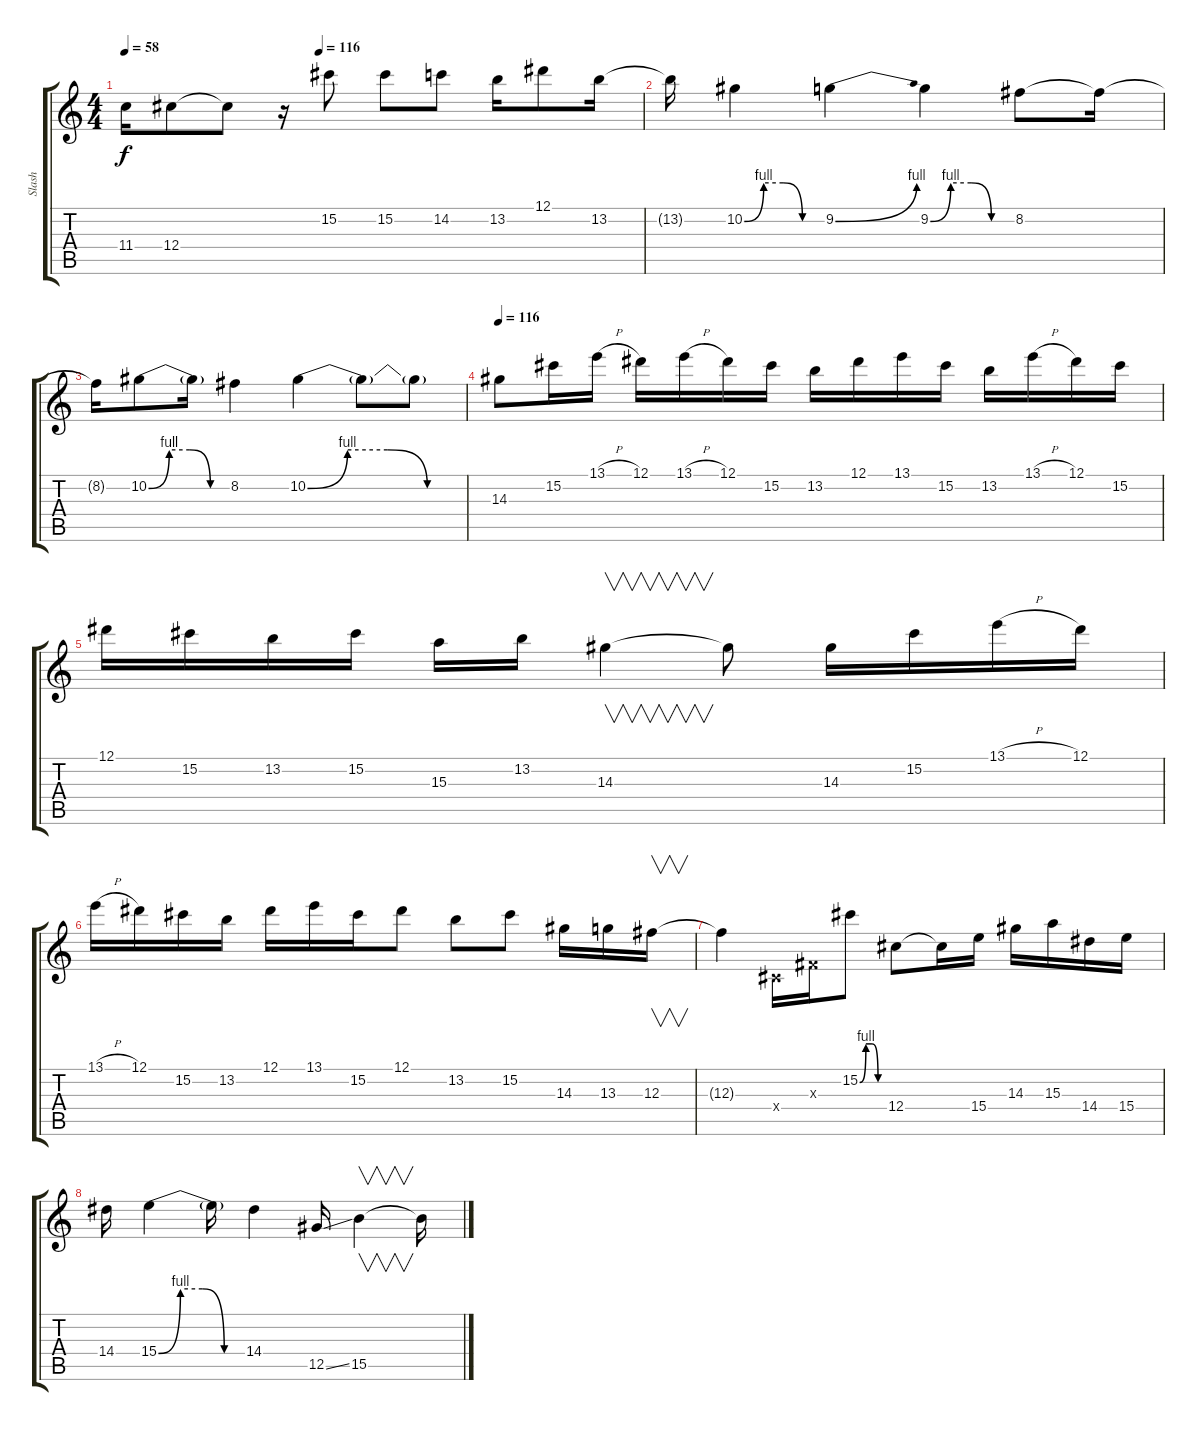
\track ("Slash" "Slash") {instrument overdrivenguitar}
\staff {score tabs}
\tuning (Eb4 Bb3 Gb3 Db3 Ab2 Eb2) {hide}
\ts (4 4)
\tempo 58
\tempo (116 0.375)
\clef g2
\ks c
11.4{t}.16{dy f} 12.4.8 12.4{t}.8 r.16 15.2.8 15.2.8 14.2.8 13.2.16 12.1.8 13.2.16 |
13.2{t}.16 10.2{be (custom 0 0 15 4 30 4 45 0 60 0)}.4 9.2{be (bend 0 0 60 4)}.4 9.2{be (custom 0 0 15 4 30 4 45 0 60 0)}.4 8.2.8 8.2{t}.16 |
8.2{t}.16 10.2{be (custom 0 0 15 4 30 4 45 0 60 0)}.8 10.2{t}.16 8.2.4 10.2{be (custom 0 0 15 4 30 4 45 0 60 0)}.4 10.2{t}.8 10.2{t}.8 |
\tempo 116
14.3.8 15.2.16 13.1{h}.16 12.1.16 13.1{h}.16 12.1.16 15.2.16 13.2.16 12.1.16 13.1.16 15.2.16 13.2.16 13.1{h}.16 12.1.16 15.2.16 |
12.1.16 15.2.16 13.2.16 15.2.16 15.3.16 13.2.16 14.3.4{v} 14.3{t}.8 14.3.16 15.2.16 13.1{h}.16 12.1.16 |
13.1{h}.16 12.1.16 15.2.16 13.2.16 12.1.16 13.1.16 15.2.16 12.1.8 13.2.8 15.2.8 14.3.16 13.3.16 12.3.16{v} |
12.3{t}.4 0.4{x}.16 0.3{x}.16 15.2{be (custom 0 0 15 4 30 4 45 0 60 0)}.8 12.4.8 12.4{t}.16 15.4.16 14.3.16 15.3.16 14.4.16 15.4.16 |
14.4.16 15.4{be (custom 0 0 15 4 30 4 45 0 60 0)}.4 15.4{t}.16 14.4.4 12.5{ss}.16 15.5.4{v} 15.5{t}.16
